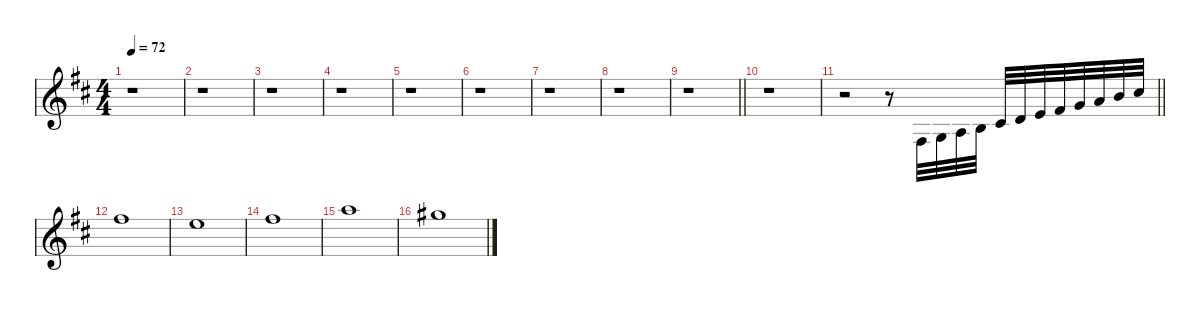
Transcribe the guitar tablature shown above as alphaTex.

\defaultSystemsLayout 4
\hideDynamics
\bracketExtendMode nobrackets
\singleTrackTrackNamePolicy hidden
\multiTrackTrackNamePolicy hidden
\otherSystemsTrackNameOrientation horizontal
\track ("Sax" "sax.") {instrument tenorsax}
\staff {score}
\tuning (E4 B3 G3 D3 A2 E2)
\displaytranspose 14
\ts (4 4)
\tempo 72
\clef g2
\ks d
r.1{dy f beam Down} |
r.1{beam Down} |
r.1{beam Down} |
r.1{beam Down} |
r.1{beam Down} |
r.1{beam Down} |
r.1{beam Down} |
r.1{beam Down} |
\barLineRight lightlight
r.1{beam Down} |
r.1{beam Down} |
\barLineRight lightlight
r.2{beam Down} r.8{beam Down} 0.6{acc #}.32{dy mf beam Up} 1.6{acc forcenatural}.32{dy f beam Up} 3.6{acc forcenatural}.32{beam Up} 0.5{acc forcenatural}.32{beam Up} 2.5{acc #}.32{beam Up} 3.5{acc forcenatural}.32{beam Up} 0.4{acc forcenatural}.32{beam Up} 2.4{acc #}.32{beam Up} 3.4{acc forcenatural}.32{beam Up} 0.3{acc forcenatural}.32{beam Up} 2.3{acc forcenatural}.32{dy ff beam Up} 0.2{acc #}.32{beam Up} |
0.1{acc #}.1{beam Down} |
3.2{acc forcenatural}.1{dy f beam Down} |
0.1{acc #}.1{beam Down} |
3.1{acc forcenatural}.1{dy mf beam Down} |
2.1{acc #}.1{beam Down}
